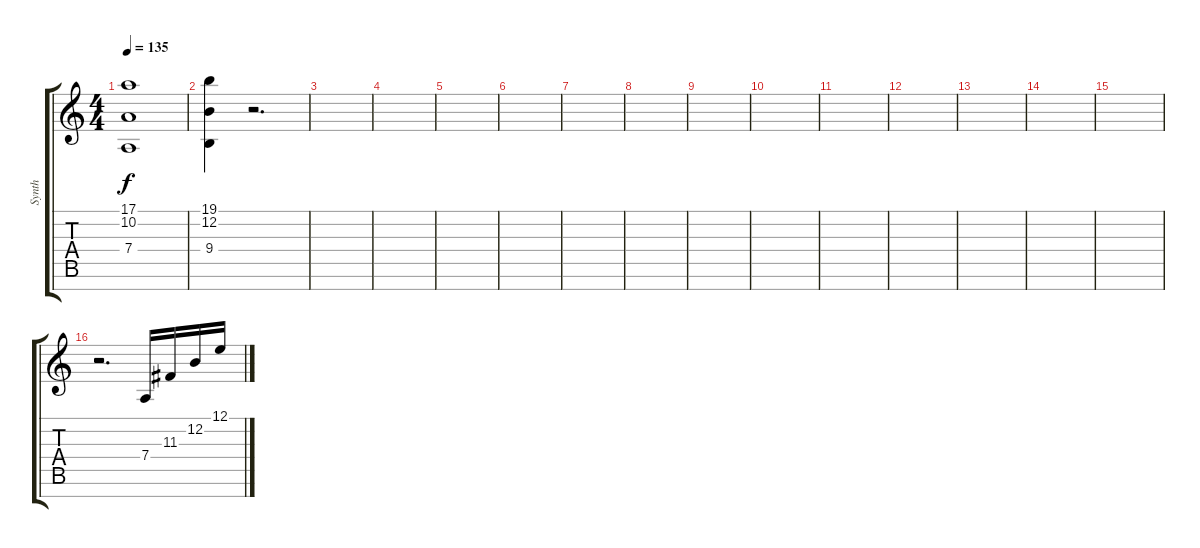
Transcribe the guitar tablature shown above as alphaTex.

\track ("Synth" "Synth") {instrument stringensemble1}
\staff {score tabs}
\tuning (E4 B3 G3 D3 A2 E2 B1) {hide}
\ts (4 4)
\tempo 135
\clef g2
\ks c
(17.1 10.2 7.4).1{dy f} |
(19.1 12.2 9.4).4{volume 4} r.2{d} |
|
|
|
|
|
|
|
|
|
|
|
|
|
r.2{d} 7.4.16{volume 9 instrument orchestralharp} 11.3.16 12.2.16 12.1.16
